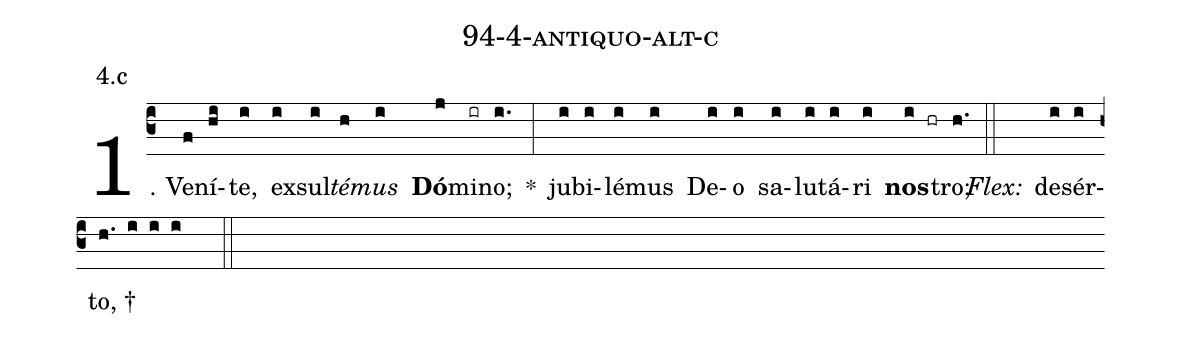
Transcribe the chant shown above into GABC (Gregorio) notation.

name: 94-4-antiquo-alt-c;
annotation: 4.c;
%%
(c3)1. Ve(f)ní(hi)te,(i) ex(i)sul(i)<i>té</i>(h)<i>mus</i>(i) <b>Dó</b>(j)mi(ir)no;(i.) *(:) ju(i)bi(i)lé(i)mus(i) De(i)o(i) sa(i)lu(i)tá(i)ri(i) <b>nos</b>(i hr)tro;(h.) (::)
<i>Flex:</i>()  de(i)sér(i)to, †(h. i i i  ::)
